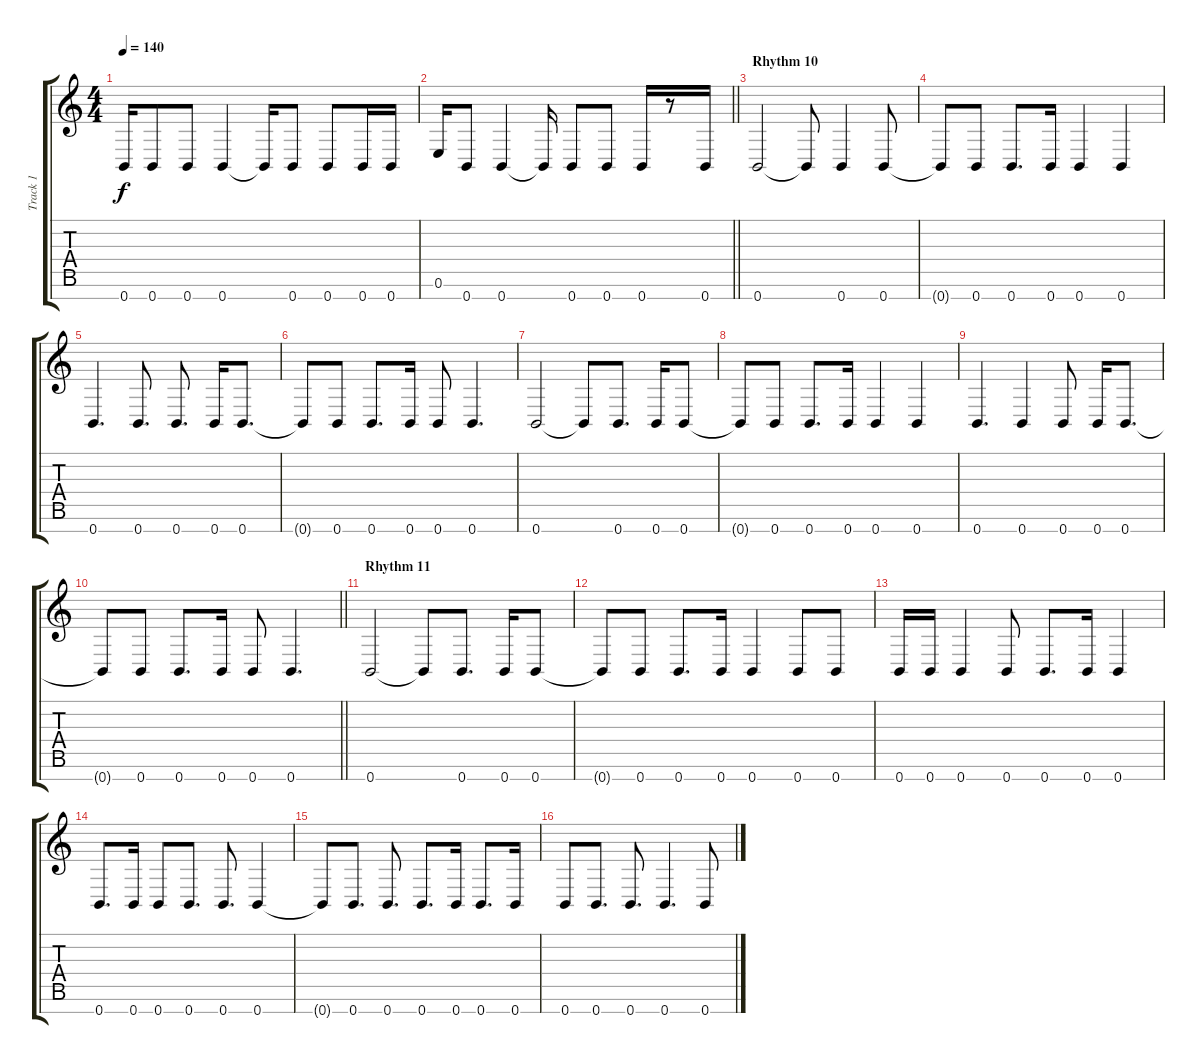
\track ("Track 1" "Track 1") {instrument distortionguitar}
\staff {score tabs}
\tuning (E4 B3 G3 D3 A2 E2 B1) {hide}
\ts (4 4)
\tempo 140
\clef g2
\ks c
0.7.16{dy f} 0.7.8 0.7.8 0.7.4 0.7{t}.16 0.7.8 0.7.8 0.7.16 0.7.16 |
\barLineRight lightlight
0.6.16 0.7.8 0.7.4 0.7{t}.16 0.7.8 0.7.8 0.7.16 r.8 0.7.16 |
\section ("" "Rhythm 10")
0.7.2 0.7{t}.8 0.7.4 0.7.8 |
0.7{t}.8 0.7.8 0.7.8{d} 0.7.16 0.7.4 0.7.4 |
0.7.4{d} 0.7.8{d} 0.7.8{d} 0.7.16 0.7.8{d} |
0.7{t}.8 0.7.8 0.7.8{d} 0.7.16 0.7.8 0.7.4{d} |
0.7.2 0.7{t}.8 0.7.8{d} 0.7.16 0.7.8 |
0.7{t}.8 0.7.8 0.7.8{d} 0.7.16 0.7.4 0.7.4 |
0.7.4{d} 0.7.4 0.7.8 0.7.16 0.7.8{d} |
\barLineRight lightlight
0.7{t}.8 0.7.8 0.7.8{d} 0.7.16 0.7.8 0.7.4{d} |
\section ("" "Rhythm 11")
0.7.2 0.7{t}.8 0.7.8{d} 0.7.16 0.7.8 |
0.7{t}.8 0.7.8 0.7.8{d} 0.7.16 0.7.4 0.7.8 0.7.8 |
0.7.16 0.7.16 0.7.4 0.7.8 0.7.8{d} 0.7.16 0.7.4 |
0.7.8{d} 0.7.16 0.7.8 0.7.8{d} 0.7.8{d} 0.7.4 |
0.7{t}.8 0.7.8{d} 0.7.8{d} 0.7.8{d} 0.7.16 0.7.8{d} 0.7.16 |
0.7.8 0.7.8{d} 0.7.8{d} 0.7.4{d} 0.7.8
